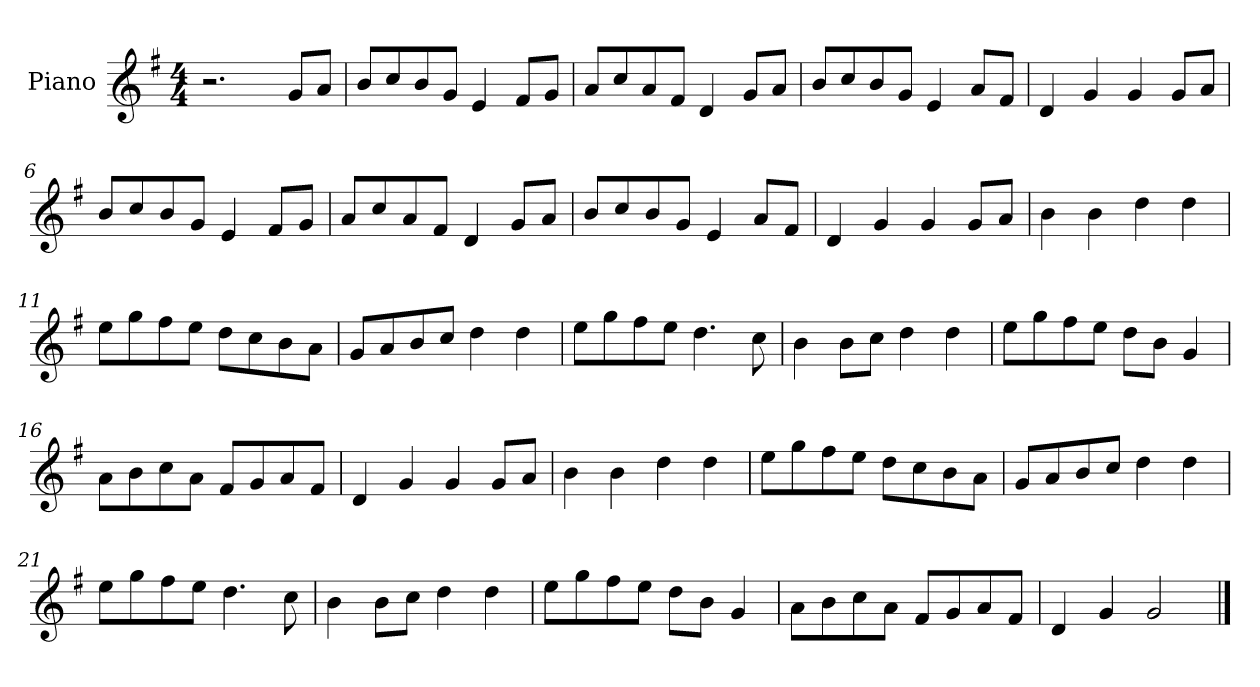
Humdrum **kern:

**kern
*part1
*staff1
*I"Piano
*I'Pno
*clefG2
*k[f#]
*M4/4
=1
2.r
8g/L
8a/J
=2
8b/L
8cc/
8b/
8g/J
4e/
8f#/L
8g/J
=3
8a/L
8cc/
8a/
8f#/J
4d/
8g/L
8a/J
=4
8b/L
8cc/
8b/
8g/J
4e/
8a/L
8f#/J
=5
4d/
4g/
4g/
8g/L
8a/J
=6
8b/L
8cc/
8b/
8g/J
4e/
8f#/L
8g/J
=7
8a/L
8cc/
8a/
8f#/J
4d/
8g/L
8a/J
=8
8b/L
8cc/
8b/
8g/J
4e/
8a/L
8f#/J
=9
4d/
4g/
4g/
8g/L
8a/J
=10
4b\
4b\
4dd\
4dd\
=11
8ee\L
8gg\
8ff#\
8ee\J
8dd\L
8cc\
8b\
8a\J
=12
8g/L
8a/
8b/
8cc/J
4dd\
4dd\
=13
8ee\L
8gg\
8ff#\
8ee\J
4.dd\
8cc\
=14
4b\
8b\L
8cc\J
4dd\
4dd\
=15
8ee\L
8gg\
8ff#\
8ee\J
8dd\L
8b\J
4g/
=16
8a\L
8b\
8cc\
8a\J
8f#/L
8g/
8a/
8f#/J
=17
4d/
4g/
4g/
8g/L
8a/J
=18
4b\
4b\
4dd\
4dd\
=19
8ee\L
8gg\
8ff#\
8ee\J
8dd\L
8cc\
8b\
8a\J
=20
8g/L
8a/
8b/
8cc/J
4dd\
4dd\
=21
8ee\L
8gg\
8ff#\
8ee\J
4.dd\
8cc\
=22
4b\
8b\L
8cc\J
4dd\
4dd\
=23
8ee\L
8gg\
8ff#\
8ee\J
8dd\L
8b\J
4g/
=24
8a\L
8b\
8cc\
8a\J
8f#/L
8g/
8a/
8f#/J
=25
4d/
4g/
2g/
==
*-
